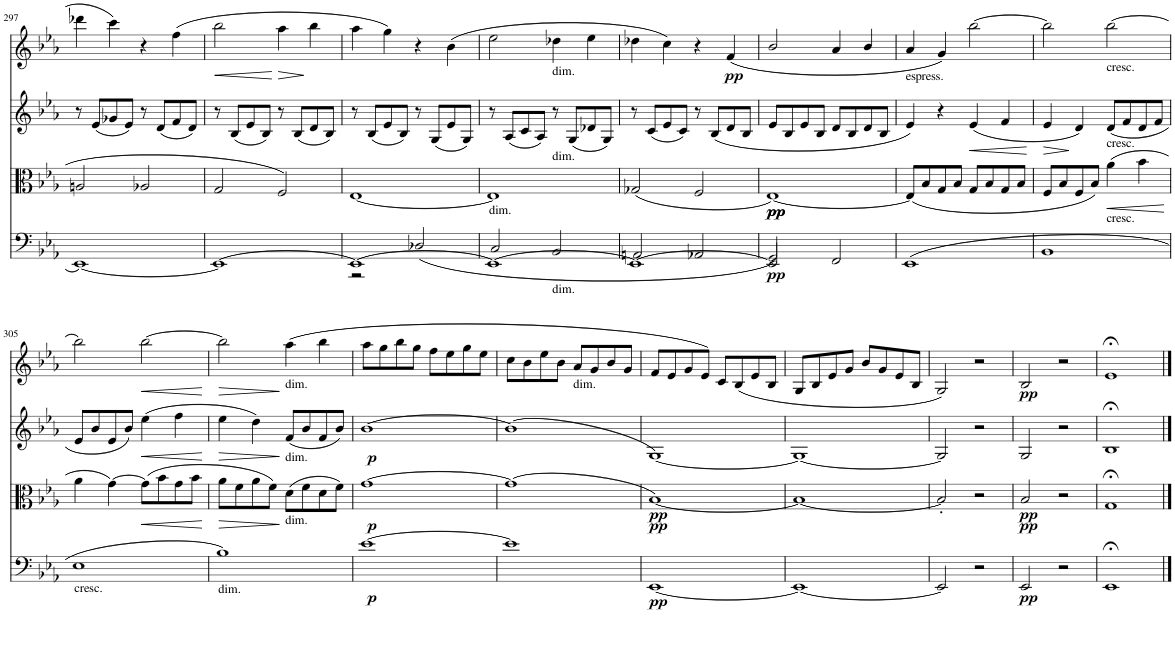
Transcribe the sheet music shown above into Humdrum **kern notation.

**kern	**dynam	**kern	**dynam	**kern	**dynam	**kern	**dynam
*part4	*part4	*part3	*part3	*part2	*part2	*part1	*part1
*staff4	*staff4	*staff3	*staff3	*staff2	*staff2	*staff1	*staff1
*I"Sampler	*	*I"Sampler	*	*I"Sampler	*	*I"Sampler	*
*I'Samp	*	*I'Samp	*	*I'Samp	*	*I'Samp	*
!!LO:PB:g=z
*clefF4	*	*clefC3	*	*clefG2	*	*clefG2	*
*k[b-e-a-]	*	*k[b-e-a-]	*	*k[b-e-a-]	*	*k[b-e-a-]	*
*M4/4	*	*M4/4	*	*M4/4	*	*M4/4	*
*met(c)	*	*met(c)	*	*met(c)	*	*met(c)	*
=297	=297	=297	=297	=297	=297	=297	=297
1EE-_	.	2An/	.	8r	.	4ddd-X\	.
.	.	.	.	(8e-/L	.	.	.
.	.	.	.	8g-X/	.	4ccc\	.
.	.	.	.	8e-/J)	.	.	.
.	.	2A-X/	.	8r	.	4r	.
.	.	.	.	(8d/L	.	.	.
.	.	.	.	8f/	.	(4ff\	.
.	.	.	.	8d/J)	.	.	.
=298	=298	=298	=298	=298	=298	=298	=298
!	!	!	!	!	!	!	!LO:HP:b
1EE-_	.	2G/	.	8r	.	2bb-\	<
.	.	.	.	(8B-/L	.	.	.
.	.	.	.	8e-/	.	.	.
.	.	.	.	8B-/J)	.	.	.
!	!	!	!	!	!	!	!LO:HP:n=1:b
.	.	2F/	.	8r	.	4aa-\	[ >
.	.	.	.	(8B-/L	.	.	.
.	.	.	.	8d/	.	4bb-\	]
.	.	.	.	8B-/J)	.	.	.
=299	=299	=299	=299	=299	=299	=299	=299
*^	*	*	*	*	*	*	*
1EE-_	2r	.	[1E-	.	8r	.	4aa-\	.
.	.	.	.	.	(8B-/L	.	.	.
.	.	.	.	.	8e-/	.	4gg\)	.
.	.	.	.	.	8B-/J)	.	.	.
.	(2D-X/	.	.	.	8r	.	4r	.
.	.	.	.	.	(8G/L	.	.	.
.	.	.	.	.	8e-/	.	(4b-\	.
.	.	.	.	.	8G/J)	.	.	.
=300	=300	=300	=300	=300	=300	=300	=300	=300
!	!	!	!LO:TX:b:t=dim.	!	!	!	!	!
1EE-_	2C/	.	1E-]	.	8r	.	2ee-\	.
.	.	.	.	.	(8A-/L	.	.	.
.	.	.	.	.	8c/	.	.	.
.	.	.	.	.	8A-/J)	.	.	.
!	!	!	!	!	!	!	!LO:TX:b:t=dim.	!
!	!	!	!	!	!LO:TX:b:t=dim.	!	!	!
!	!LO:TX:b:t=dim.	!	!	!	!	!	!	!
.	2BB-/	.	.	.	8r	.	4dd-X\	.
.	.	.	.	.	(8G/L	.	.	.
.	.	.	.	.	8d-X/	.	4ee-\	.
.	.	.	.	.	8G/J)	.	.	.
=301	=301	=301	=301	=301	=301	=301	=301	=301
1EE-_	2AAn/	.	(2G-X/	.	8r	.	4dd-X\	.
.	.	.	.	.	(8c/L	.	.	.
.	.	.	.	.	8e-/	.	4cc\)	.
.	.	.	.	.	8c/J)	.	.	.
.	2AA-X/	.	2F/	.	8r	.	4r	.
.	.	.	.	.	(8B-/L	.	.	.
!	!	!	!	!	!	!	!	!LO:DY:b
.	.	.	.	.	8d/	.	(4f/	pp
.	.	.	.	.	8B-/J	.	.	.
=302	=302	=302	=302	=302	=302	=302	=302	=302
!	!	!LO:DY:b	!	!LO:DY:b	!	!	!	!
!	!	!	!	!LO:DY:n=1:b	!	!	!	!
2EE-/]	2GG/)	pp	[1E-)	pp pp	8e-/L	.	2b-/	.
.	.	.	.	.	8B-/	.	.	.
.	.	.	.	.	8e-/	.	.	.
.	.	.	.	.	8B-/J	.	.	.
2FF/	2ryy	.	.	.	8d/L	.	4a-/	.
.	.	.	.	.	8B-/	.	.	.
.	.	.	.	.	8d/	.	4b-/	.
.	.	.	.	.	8B-/J	.	.	.
*v	*v	*	*	*	*	*	*	*
=303	=303	=303	=303	=303	=303	=303	=303
!	!	!	!	!	!	!LO:TX:b:t=espress.	!
(1EE-	.	(8E-/L]	.	4e-/)	.	4a-/	.
.	.	8B-/	.	.	.	.	.
.	.	8G/	.	4r	.	4g/)	.
.	.	8B-/J	.	.	.	.	.
!	!	!	!	!	!LO:HP:b	!	!
.	.	8G/L	.	(4e-/	<	[2bb-\	.
.	.	8B-/	.	.	.	.	.
.	.	8G/	.	4f/	.	.	.
.	.	8B-/J	.	.	.	.	.
.	.	.	.	.	[	.	.
=304	=304	=304	=304	=304	=304	=304	=304
!	!	!	!	!	!LO:HP:b	!	!
1BB-	.	8F/L	.	4e-/	>	2bb-\]	.
.	.	8B-/	.	.	.	.	.
.	.	8F/	.	4d/)	]	.	.
.	.	8B-/J)	.	.	.	.	.
!	!	!	!	!	!	!LO:TX:b:t=cresc.	!
!	!	!	!	!LO:TX:b:t=cresc.	!	!	!
!	!	!LO:TX:b:t=cresc.	!	!	!	!	!
!	!	!	!LO:HP:b	!	!	!	!
.	.	(4a-\	<	(8d/L	.	[2bb-\	.
.	.	.	.	8f/	.	.	.
.	.	4b-\	.	8d/	.	.	.
.	.	.	.	8f/J	.	.	.
.	.	.	[	.	.	.	.
!!LO:LB:g=z
=305	=305	=305	=305	=305	=305	=305	=305
!LO:TX:b:t=cresc.	!	!	!	!	!	!	!
1E-	.	4a-\	.	8e-/L	.	2bb-\]	.
.	.	.	.	8b-/	.	.	.
.	.	[4g\)	.	8e-/	.	.	.
.	.	.	.	8b-/J)	.	.	.
!	!	!	!LO:HP:b	!	!LO:HP:b	!	!LO:HP:b
.	.	(8g\L]	<	(4ee-\	<	[2bb-\	<
.	.	8b-\	.	.	.	.	.
.	.	8g\	.	4ff\	.	.	.
.	.	8b-\J	.	.	.	.	.
.	.	.	[	.	[	.	[
=306	=306	=306	=306	=306	=306	=306	=306
!LO:TX:b:t=dim.	!	!	!	!	!	!	!
!	!	!	!LO:HP:b	!	!LO:HP:b	!	!LO:HP:b
1B-)	.	8a-\L	>	4ee-\	>	2bb-\]	>
.	.	8f\	.	.	.	.	.
.	.	8a-\	.	4dd\)	.	.	.
.	.	8f\J)	.	.	.	.	.
!	!	!	!	!	!	!LO:TX:b:t=dim.	!
!	!	!	!	!LO:TX:b:t=dim.	!	!	!
!	!	!LO:TX:b:t=dim.	!	!	!	!	!
.	.	(8d\L	]	(8f/L	]	(4aa-\	]
.	.	8f\	.	8b-/	.	.	.
.	.	8d\	.	8f/	.	4bb-\	.
.	.	8f\J)	.	8b-/J)	.	.	.
=307	=307	=307	=307	=307	=307	=307	=307
!	!LO:DY:b	!	!LO:DY:b	!	!LO:DY:b	!	!
[1e-	p	[1g	p	[1b-	p	8aa-\L	.
.	.	.	.	.	.	8gg\	.
.	.	.	.	.	.	8bb-\	.
.	.	.	.	.	.	8gg\J	.
.	.	.	.	.	.	8ff\L	.
.	.	.	.	.	.	8ee-\	.
.	.	.	.	.	.	8gg\	.
.	.	.	.	.	.	8ee-\J	.
=308	=308	=308	=308	=308	=308	=308	=308
1e-]	.	(1g]	.	(1b-]	.	8cc\L	.
.	.	.	.	.	.	8b-\	.
.	.	.	.	.	.	8ee-\	.
.	.	.	.	.	.	8b-\J	.
!	!	!	!	!	!	!LO:TX:b:t=dim.	!
.	.	.	.	.	.	8a-/L	.
.	.	.	.	.	.	8g/	.
.	.	.	.	.	.	8b-/	.
.	.	.	.	.	.	8g/J	.
=309	=309	=309	=309	=309	=309	=309	=309
!	!LO:DY:b	!	!LO:DY:b	!	!	!	!
!	!	!	!LO:DY:n=1:b	!	!	!	!
[1EE-	pp	[1B-)	pp pp	[1G)	.	8f/L	.
.	.	.	.	.	.	8e-/	.
.	.	.	.	.	.	8g/	.
.	.	.	.	.	.	8e-/J)	.
.	.	.	.	.	.	8c/L	.
.	.	.	.	.	.	(8B-/	.
.	.	.	.	.	.	8e-/	.
.	.	.	.	.	.	8B-/J	.
=310	=310	=310	=310	=310	=310	=310	=310
1EE-_	.	1B-_	.	1G_	.	8G/L	.
.	.	.	.	.	.	8B-/	.
.	.	.	.	.	.	8e-/	.
.	.	.	.	.	.	8g/J	.
.	.	.	.	.	.	8b-/L	.
.	.	.	.	.	.	8g/	.
.	.	.	.	.	.	8e-/	.
.	.	.	.	.	.	8B-/J	.
=311	=311	=311	=311	=311	=311	=311	=311
2EE-/]	.	2B-'/]	.	2G/]	.	2G/)	.
2r	.	2r	.	2r	.	2r	.
=312	=312	=312	=312	=312	=312	=312	=312
!	!LO:DY:b	!	!LO:DY:b	!	!	!	!
!	!	!	!LO:DY:n=1:b	!	!	!	!LO:DY:b
2EE-/	pp	2B-/	pp pp	2G/	.	2B-/	pp
2r	.	2r	.	2r	.	2r	.
=313	=313	=313	=313	=313	=313	=313	=313
1EE-;<	.	1G;<	.	1B-;<	.	1e-;<	.
==	==	==	==	==	==	==	==
*-	*-	*-	*-	*-	*-	*-	*-
